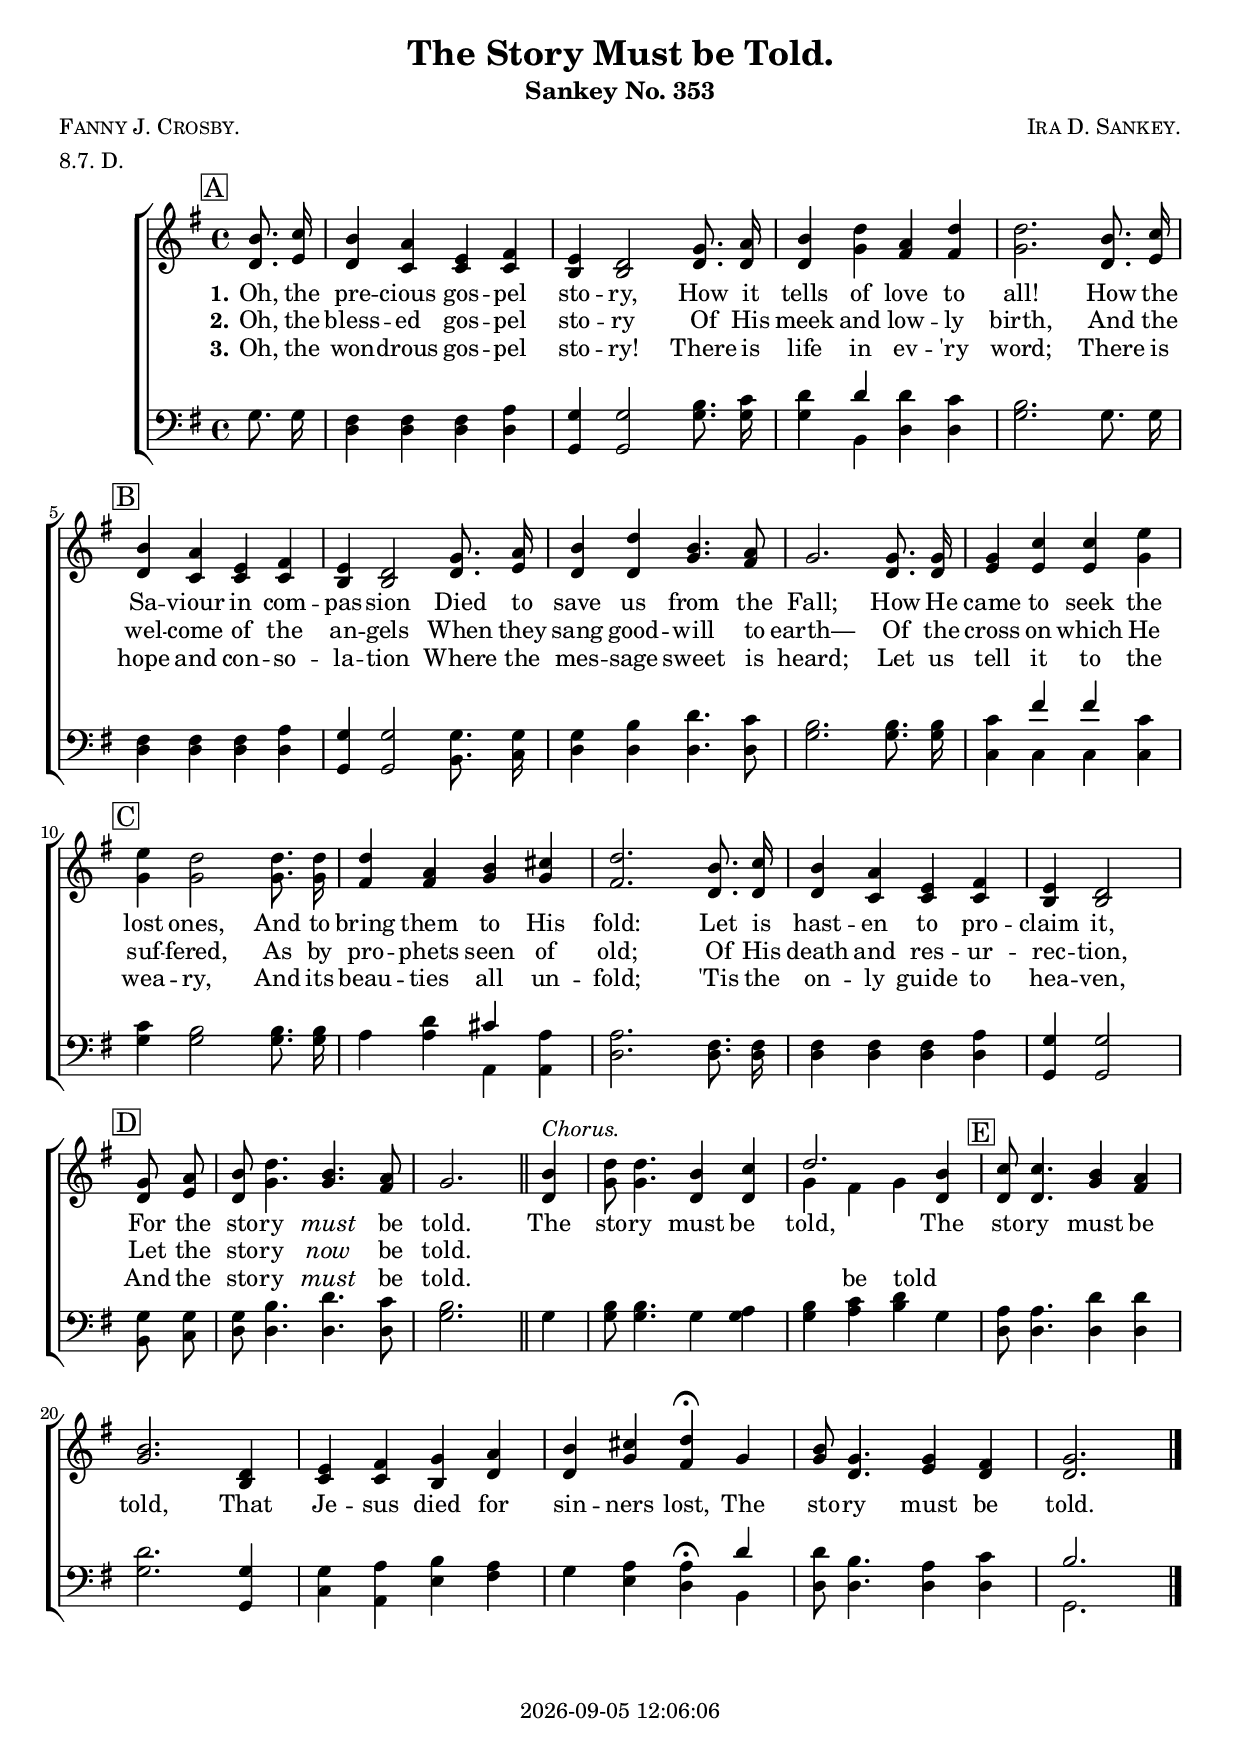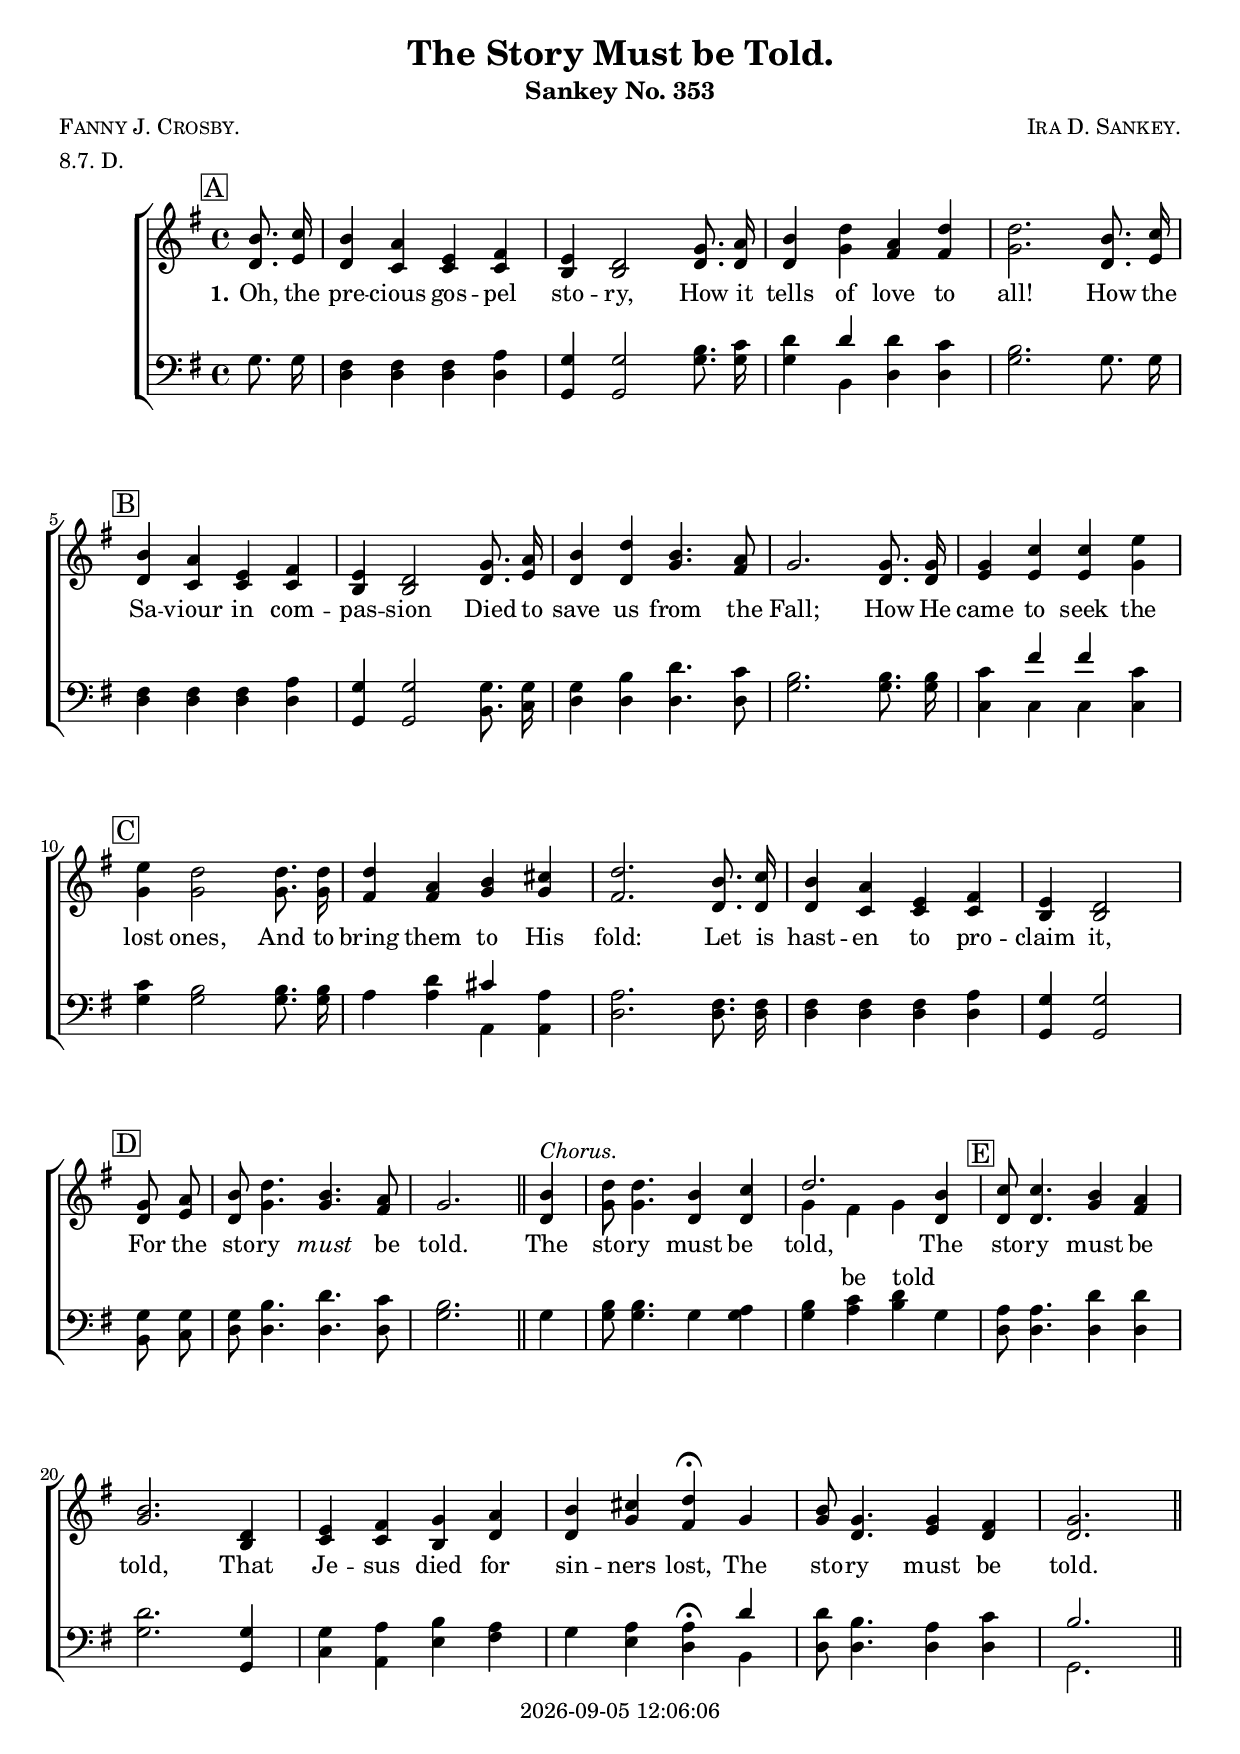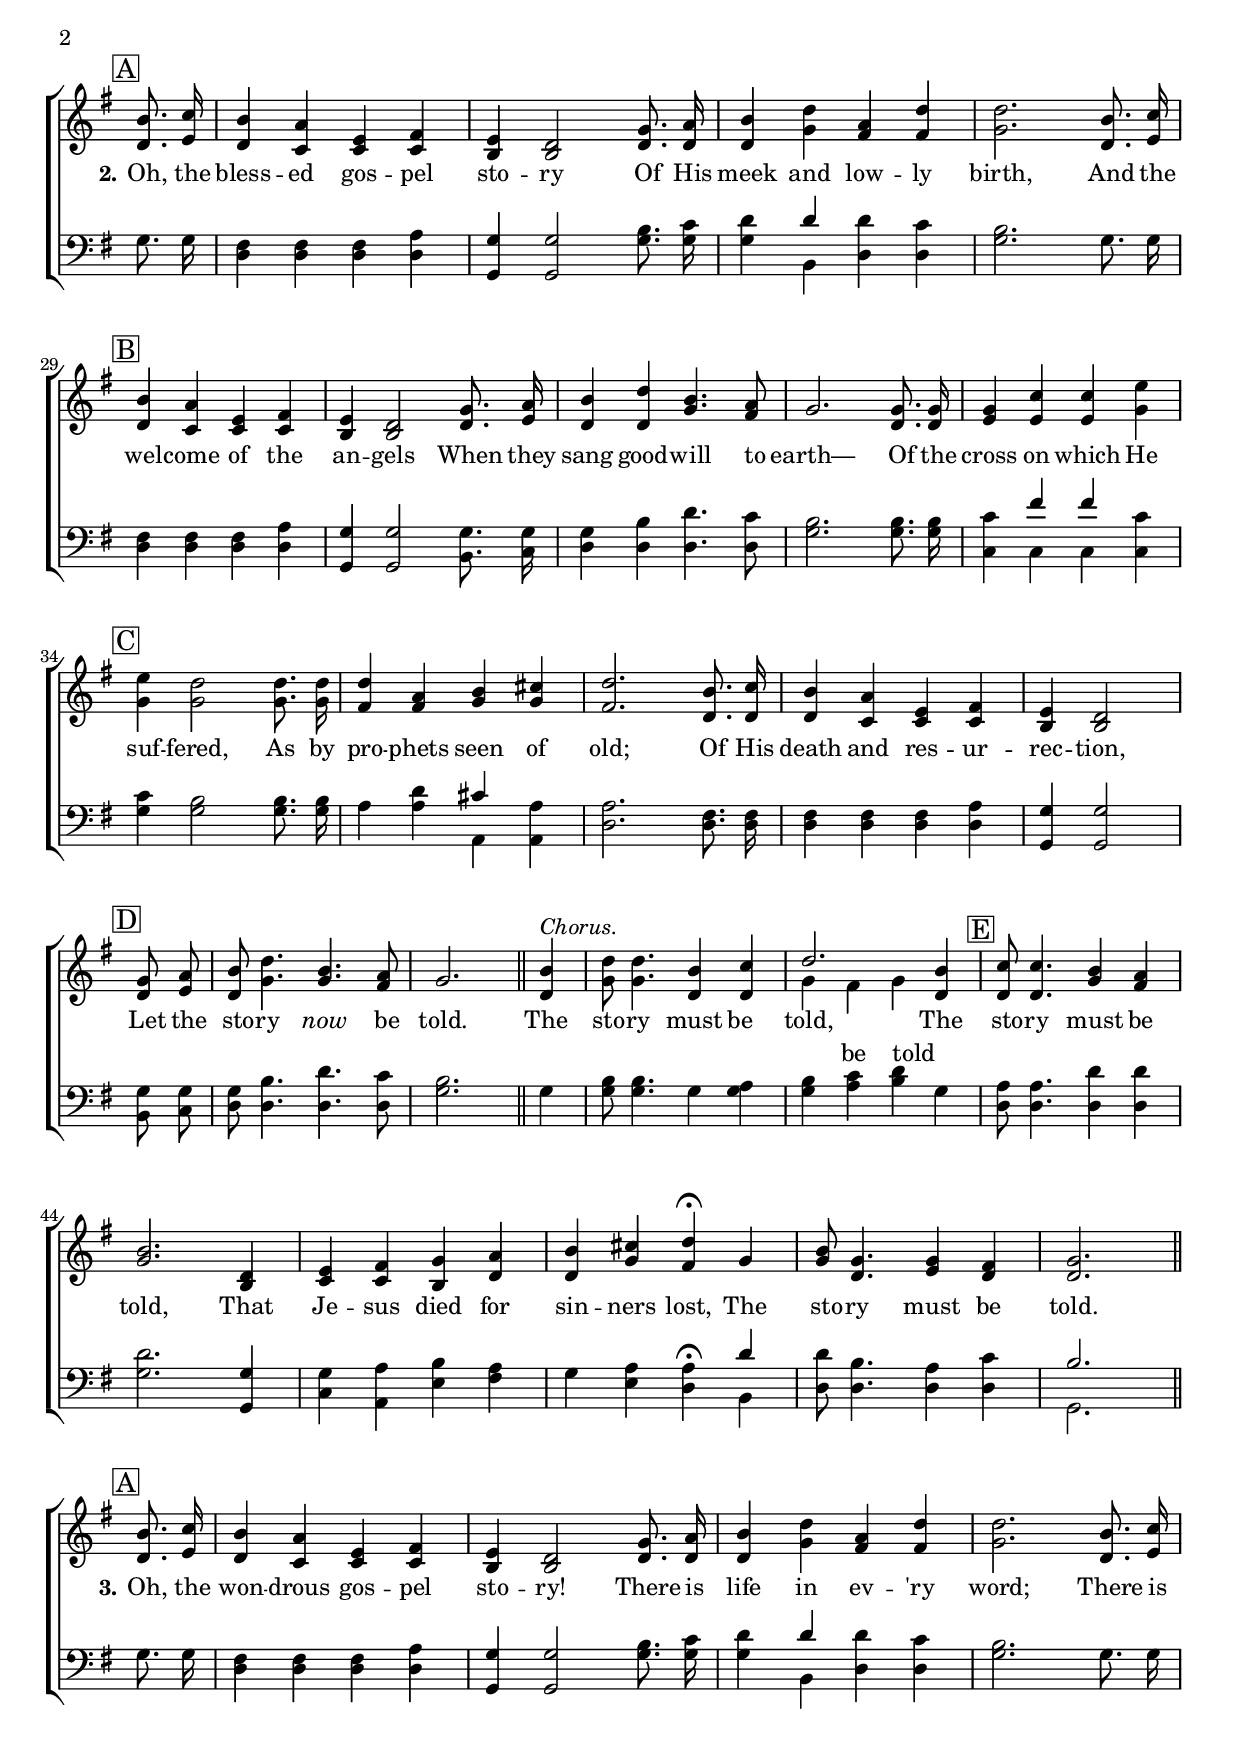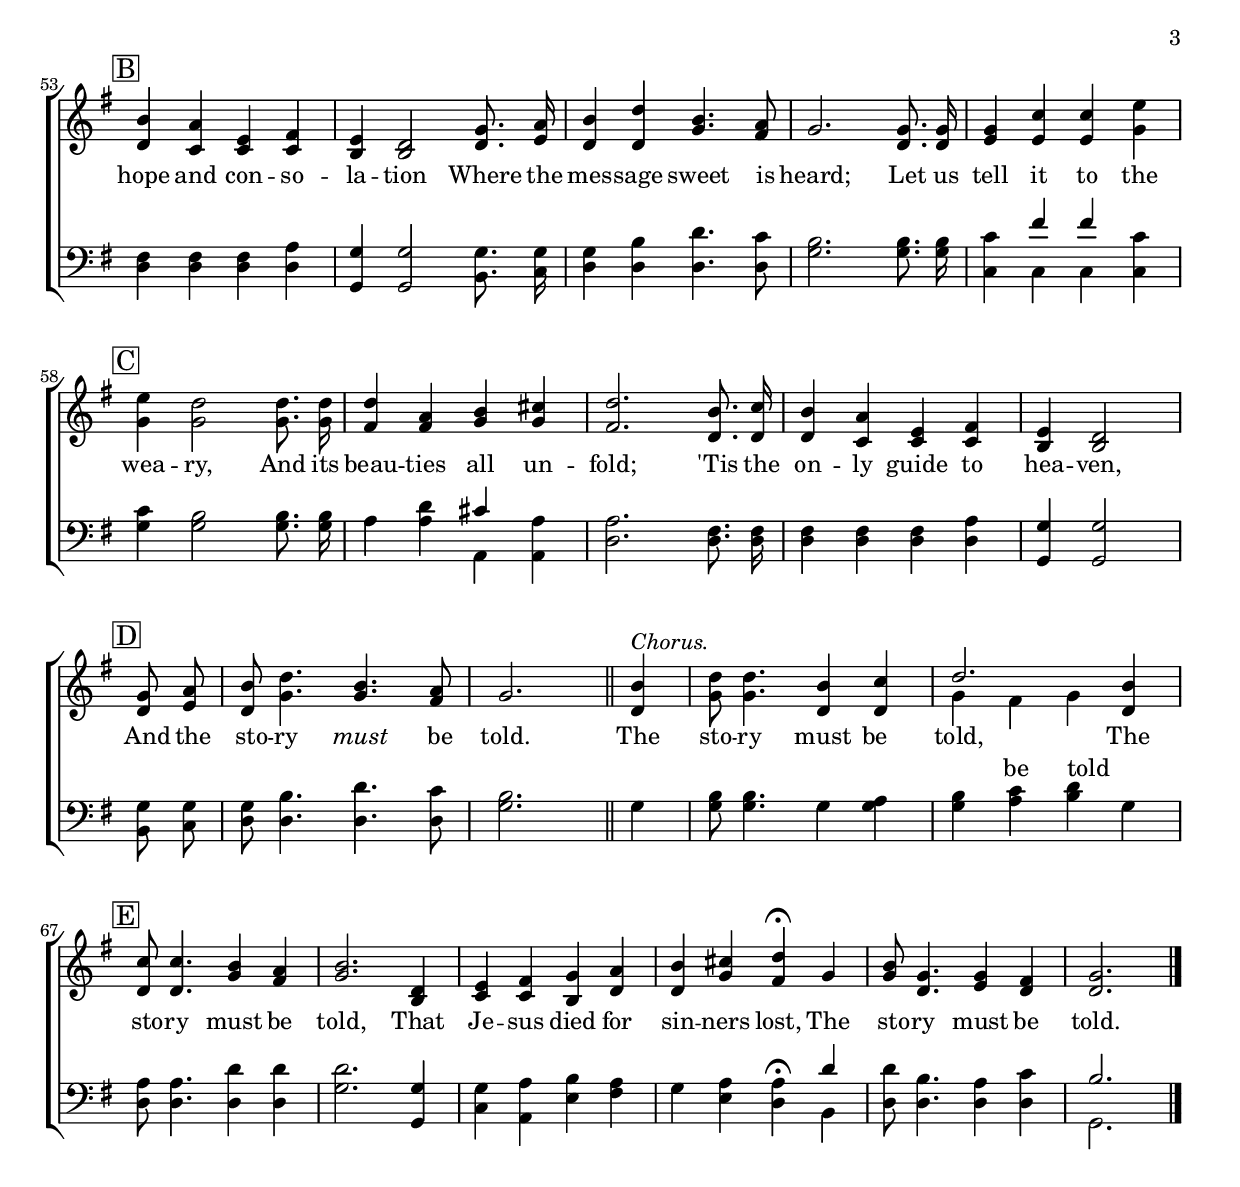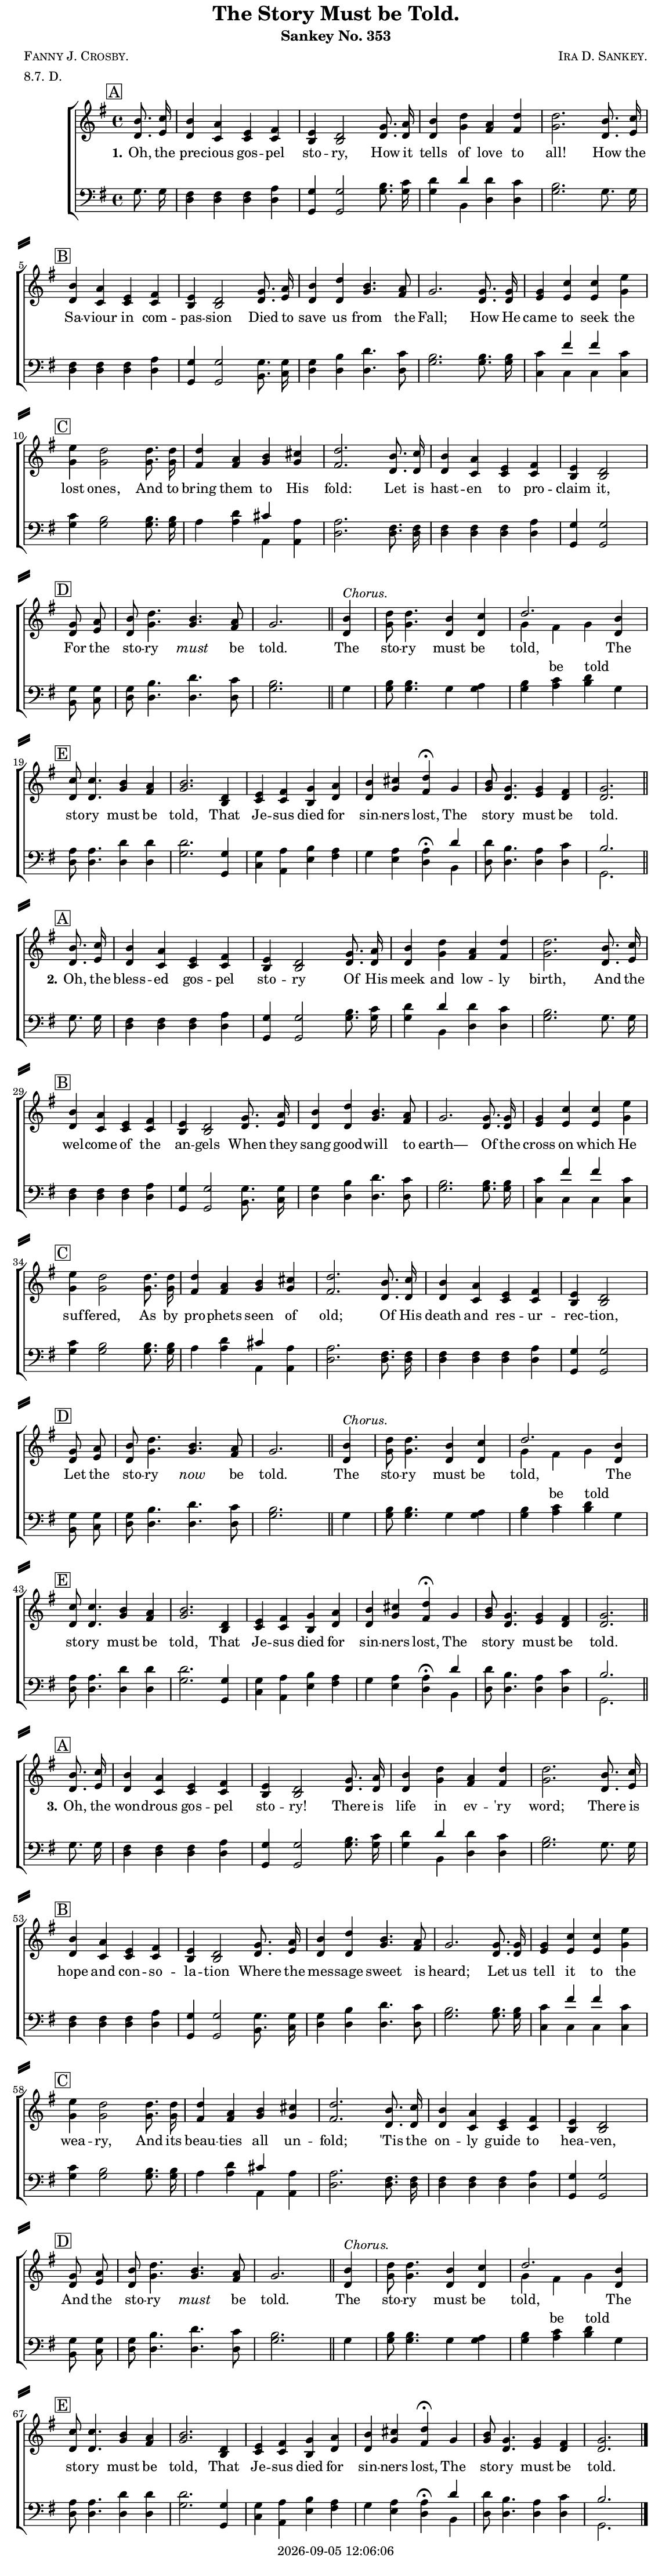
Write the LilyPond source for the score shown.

\version "2.22.1"

\include "articulate.ly"

today = #(strftime "%Y-%m-%d %H:%M:%S" (localtime (current-time)))

#(set-global-staff-size 19)

\header {
% centered at top
%  dedication  = "dedication"
  title       = "The Story Must be Told."
  subtitle    = "Sankey No. 353"
%  subsubtitle = "Sankey 880 No. Y"
%  instrument  = "instrument"
  
% arrangement of following lines:
%
%  poet    composer
%  meter   arranger
%  piece       opus

  composer    = \markup\smallCaps "Ira D. Sankey."
%  arranger    = "arranger"
%  opus        = "opus"

  poet        = \markup\smallCaps "Fanny J. Crosby."
  meter       = \markup\smallCaps "8.7. D."
%  piece       = \markup\smallCaps "piece"

% centered at bottom
% tagline     = "tagline" % default lilypond version
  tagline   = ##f
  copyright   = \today
}


global = {
  \key g \major
  \time 4/4
  \partial 4
}

RehearsalTrack = {
% \set Score.currentBarNumber = #5
  \mark \markup { \box "A" } s4 s1*4
  \mark \markup { \box "B" }    s1*5
  \mark \markup { \box "C" }    s1*4 s2.
  \mark \markup { \box "D" } s4 s1*4
  \mark \markup { \box "E" }    s1*5 s2.
}

TempoTrack = {
  \set Score.tempoHideNote = ##t
  \tempo 4=120
}

nl = { \bar "||" \break }

soprano = \relative {
  \autoBeamOff
  b'8. c16
  b4 a e fis
  e4 d2 g8. a16
  b4 d a d
  d2. b8. c16
  b4 a e fis % B
  e4 d2 g8. a16
  b4 d b4. a8
  g2. 8. 16
  g4 c c e
  e4 d2 8. 16 % C
  d4 a b cis
  d2. b8. c16
  b4 a e fis
  e4 d2 \bar "|" \break g8 a
  b8 d4. b a8 % D
  g2. \bar "||" b4^\markup\italic Chorus.
  d8 4. b4 c
  d2. b4
  c8 4. b4 a % E
  b2. d,4
  e4 fis g a
  b4 cis d\fermata g,
  b8 g4. 4 fis
  g2.
}

alto = \relative {
  \autoBeamOff
  d'8. e16
  d4 c c c
  b4 2 d8. 16
  d4 g fis fis
  g2. d8. e16
  d4 c c c % B
  b4 2 d8. e16
  d4 4 g4. fis8
  g2. d8. 16
  e4 4 4 g
  g4 2 8. 16 % C
  fis4 4 g g
  fis2. d8. 16
  d4 c c c
  b4 2 d8 e
  d8 g4. 4. fis8 % D
  g2. d4
  g8 4. d4 4
  g4 fis g d
  d8 4. g4 fis % E
  g2. b,4
  c4 4 b d
  d4 g fis\fermata g
  g8 d4. e4 d
  d2.
}

tenor = \relative {
  \autoBeamOff
  g8. 16
  fis4 4 4 a
  g4 2 b8. c16
  d4 4 4 c
  b2. g8. 16
  fis4 4 4 a % B
  g4 2 8. 16
  g4 b d4. c8
  b2. 8. 16
  c4 fis fis c
  c4 b2 8. 16 % C
  a4 d cis a
  a2. fis8. 16
  fis4 4 4 a
  g4 2 8 8
  g8 b4. d c8 % D
  b2. g4
  b8 4. g4 a
  b4 c d g,
  a8 4. d4 4 % E
  d2. g,4
  g4 a b a
  g4 a a\fermata d
  d8 b4. a4 c
  b2.
}

bass = \relative {
  \autoBeamOff
  g8. 16
  d4 4 4 4
  g,4 2 g'8. 16
  g4 b, d d
  g2. 8. 16
  d4 4 4 4 % B
  g,4 2 b8. c16
  d4 4 4. 8
  g2. 8. 16
  c,4 4 4 4
  g'4 2 8. 16
  a4 4 a, a
  d2. 8. 16
  d4 4 4 4
  g,4 2 b8 c
  d8 4. 4. 8
  g2. 4
  g8 4. 4 4
  g4 a b g
  d8 4. 4 4 % E
  g2. g,4
  c4 a e' fis
  g4 e d\fermata b
  d8 4. 4 4
  g,2.
}

nom  = {   \set ignoreMelismata = ##t }
yesm = { \unset ignoreMelismata       }

chorus = \lyricmode {
  The sto -- ry must be told,
  The sto -- ry must be told,
  That Je -- sus died for sin -- ners lost,
  The sto -- ry must be told.
}

chorusMen = \lyricmode {
  _ _ _ _ _ _ _ _ _ _
  _ _ _ _ _ _ _ _ _ _
  _ _ _ _ _ _ _ _ _ _
  _ _ _ _ _ _ _ _ _ _
  _ _ _ _ _ _ _ _ _ _
  _ _ _ _ _ _ _ _ _ _
  _ _ _ _ _ _
  be told
  _ _ _ _ _ _ _ _ _ _
  _ _ _ _ _ _ _ _ _ _
}

verses = 3

wordsOne = \lyricmode {
  \set stanza = "1."
  Oh, the pre -- cious gos -- pel sto -- ry,
  How it tells of love to all!
  How the Sa -- viour in com -- pas -- sion
  Died to save us from the Fall;
  How He came to seek the lost ones,
  And to bring them to His fold:
  Let is hast -- en to pro -- claim it,
  For the sto -- ry \markup\italic must be told.
}
  
wordsTwo = \lyricmode {
  \set stanza = "2."
  Oh, the bless -- ed gos -- pel sto -- ry
  Of His meek and low -- ly birth,
  And the wel -- come of the an -- gels
  When they sang good -- will to earth—
  Of the cross on which He suf -- fered,
  As by pro -- phets seen of old;
  Of His death and res -- ur -- rec -- tion,
  Let the sto -- ry \markup\italic now be told.
}
  
wordsThree = \lyricmode {
  \set stanza = "3."
  Oh, the won -- drous gos -- pel sto -- ry!
  There is life in ev -- 'ry word;
  There is hope and con -- so -- la -- tion
  Where the mes -- sage sweet is heard;
  Let us tell it to the wea -- ry,
  And its beau -- ties all un -- fold;
  'Tis the on -- ly guide to hea -- ven,
  And the sto -- ry \markup\italic must be told.
}
  
wordsMidiSop = \lyricmode {
  \set stanza = "1."
  "Oh, " "the " pre "cious " gos "pel " sto "ry, "
  "\nHow " "it " "tells " "of " "love " "to " "all! "
  "\nHow " "the " Sa "viour " "in " com pas "sion "
  "\nDied " "to " "save " "us " "from " "the " "Fall; "
  "\nHow " "He " "came " "to " "seek " "the " "lost " "ones, "
  "\nAnd " "to " "bring " "them " "to " "His " "fold: "
  "\nLet " "is " hast "en " "to " pro "claim " "it, "
  "\nFor " "the " sto "ry " "must " "be " "told. "
  "\nThe " sto "ry " "must " "be " "told, "
  "\nThe " sto "ry " "must " "be " "told, "
  "\nThat " Je "sus " "died " "for " sin "ners " "lost, "
  "\nThe " sto "ry " "must " "be " "told. "

  \set stanza = "2."
  "\nOh, " "the " bless "ed " gos "pel " sto "ry "
  "\nOf " "His " "meek " "and " low "ly " "birth, "
  "\nAnd " "the " wel "come " "of " "the " an "gels "
  "\nWhen " "they " "sang " good "will " "to " "earth— "
  "\nOf " "the " "cross " "on " "which " "He " suf "fered, "
  "\nAs " "by " pro "phets " "seen " "of " "old; "
  "\nOf " "His " "death " "and " res ur rec "tion, "
  "\nLet " "the " sto "ry " "now " "be " "told. "
  "\nThe " sto "ry " "must " "be " "told, "
  "\nThe " sto "ry " "must " "be " "told, "
  "\nThat " Je "sus " "died " "for " sin "ners " "lost, "
  "\nThe " sto "ry " "must " "be " "told. "

  \set stanza = "3."
  "\nOh, " "the " won "drous " gos "pel " sto "ry! "
  "\nThere " "is " "life " "in " ev "'ry " "word; "
  "\nThere " "is " "hope " "and " con so la "tion "
  "\nWhere " "the " mes "sage " "sweet " "is " "heard; "
  "\nLet " "us " "tell " "it " "to " "the " wea "ry, "
  "\nAnd " "its " beau "ties " "all " un "fold; "
  "\n'Tis " "the " on "ly " "guide " "to " hea "ven, "
  "\nAnd " "the " sto "ry " "must " "be " "told. "
  "\nThe " sto "ry " "must " "be " "told, "
  "\nThe " sto "ry " "must " "be " "told, "
  "\nThat " Je "sus " "died " "for " sin "ners " "lost, "
  "\nThe " sto "ry " "must " "be " "told. "
}

wordsMidi = \lyricmode {
  \set stanza = "1."
  "Oh, " "the " pre "cious " gos "pel " sto "ry, "
  "\nHow " "it " "tells " "of " "love " "to " "all! "
  "\nHow " "the " Sa "viour " "in " com pas "sion "
  "\nDied " "to " "save " "us " "from " "the " "Fall; "
  "\nHow " "He " "came " "to " "seek " "the " "lost " "ones, "
  "\nAnd " "to " "bring " "them " "to " "His " "fold: "
  "\nLet " "is " hast "en " "to " pro "claim " "it, "
  "\nFor " "the " sto "ry " "must " "be " "told. "
  "\nThe " sto "ry " "must " "be " "told, " "be " "told, "
  "\nThe " sto "ry " "must " "be " "told, "
  "\nThat " Je "sus " "died " "for " sin "ners " "lost, "
  "\nThe " sto "ry " "must " "be " "told. "

  \set stanza = "2."
  "\nOh, " "the " bless "ed " gos "pel " sto "ry "
  "\nOf " "His " "meek " "and " low "ly " "birth, "
  "\nAnd " "the " wel "come " "of " "the " an "gels "
  "\nWhen " "they " "sang " good "will " "to " "earth— "
  "\nOf " "the " "cross " "on " "which " "He " suf "fered, "
  "\nAs " "by " pro "phets " "seen " "of " "old; "
  "\nOf " "His " "death " "and " res ur rec "tion, "
  "\nLet " "the " sto "ry " "now " "be " "told. "
  "\nThe " sto "ry " "must " "be " "told, " "be " "told, "
  "\nThe " sto "ry " "must " "be " "told, "
  "\nThat " Je "sus " "died " "for " sin "ners " "lost, "
  "\nThe " sto "ry " "must " "be " "told. "

  \set stanza = "3."
  "\nOh, " "the " won "drous " gos "pel " sto "ry! "
  "\nThere " "is " "life " "in " ev "'ry " "word; "
  "\nThere " "is " "hope " "and " con so la "tion "
  "\nWhere " "the " mes "sage " "sweet " "is " "heard; "
  "\nLet " "us " "tell " "it " "to " "the " wea "ry, "
  "\nAnd " "its " beau "ties " "all " un "fold; "
  "\n'Tis " "the " on "ly " "guide " "to " hea "ven, "
  "\nAnd " "the " sto "ry " "must " "be " "told. "
  "\nThe " sto "ry " "must " "be " "told, " "be " "told, "
  "\nThe " sto "ry " "must " "be " "told, "
  "\nThat " Je "sus " "died " "for " sin "ners " "lost, "
  "\nThe " sto "ry " "must " "be " "told. "
}

\book {
  \bookOutputSuffix "midi-sop"
  \score {
%    \articulate
        \new ChoirStaff <<
                                % Soprano staff
          \new Staff = soprano
          <<
            \new Voice { \repeat unfold \verses \TempoTrack     }
            \new Voice { \global \repeat unfold \verses \soprano \bar "|." }
            \addlyrics \wordsMidiSop
          >>
                                % Alto staff
          \new Staff = alto
          <<
            \new Voice { \global \repeat unfold \verses { \alto \nl } \bar "|." }
          >>
                                % Tenor staff
          \new Staff = tenor
          <<
            \clef "treble_8"
            \new Voice { \global \repeat unfold \verses \tenor }
          >>
                                % Bass staff
          \new Staff = bass
          <<
            \clef "bass"
            \new Voice { \global \repeat unfold \verses \bass }
          >>
        >>
    \midi {}
  }
}

\book {
  \bookOutputSuffix "midi"
  \score {
%    \articulate
        \new ChoirStaff <<
                                % Soprano staff
          \new Staff = soprano
          <<
            \new Voice { \repeat unfold \verses \TempoTrack     }
          >>
                                % Alto staff
          \new Staff = alto
          <<
            \new Voice { \global \repeat unfold \verses { \alto \nl } \bar "|." }
            \addlyrics \wordsMidi
          >>
                                % Tenor staff
          \new Staff = tenor
          <<
            \clef "treble_8"
            \new Voice { \global \repeat unfold \verses \tenor }
          >>
                                % Bass staff
          \new Staff = bass
          <<
            \clef "bass"
            \new Voice { \global \repeat unfold \verses \bass }
          >>
        >>
    \midi {}
  }
}

\book {
  \bookOutputSuffix "repeat"
  \score {
        \new ChoirStaff <<
                                  % Joint soprano/alto staff
          \new Staff \with { printPartCombineTexts = ##f }
          <<
            \new Voice \RehearsalTrack
            \new Voice \TempoTrack
            \new NullVoice = "aligner" \soprano
            \new Voice = "women" \partCombine { \global \soprano \bar "|." } { \global \alto }
            \new Lyrics \lyricsto "aligner" { \wordsOne \chorus }
            \new Lyrics \lyricsto "aligner"   \wordsTwo
            \new Lyrics \lyricsto "aligner"   \wordsThree
          >>
                                  % Joint tenor/bass staff
          \new Staff = men \with { printPartCombineTexts = ##f }
          <<
            \clef "bass"
            \new Voice \partCombine { \global \tenor } { \global \bass }
            \new NullVoice = alignerT \tenor
            \new Lyrics \with {alignAboveContext = men} \lyricsto alignerT \chorusMen
          >>
        >>
    \layout {
      indent = 1.5\cm
      \pointAndClickOff
      \context {
        \Staff \RemoveAllEmptyStaves
      }
    }
  }
}

\book {
  \bookOutputSuffix "single"
  \score {
        \new ChoirStaff <<
                                  % Joint soprano/alto staff
          \new Staff \with { printPartCombineTexts = ##f }
          <<
            \new Voice { \repeat unfold \verses \RehearsalTrack }
            \new Voice { \repeat unfold \verses \TempoTrack }
            \new NullVoice = "aligner" { \repeat unfold \verses \soprano }
            \new Voice = "women" \partCombine { \global \repeat unfold \verses \soprano \bar "|." }
                                               { \global \repeat unfold \verses { \alto \nl } \bar "|." }
            \new Lyrics \lyricsto "aligner" { \wordsOne   \chorus
                                              \wordsTwo   \chorus
                                              \wordsThree \chorus
                                            }
          >>
                                  % Joint tenor/bass staff
          \new Staff = men \with { printPartCombineTexts = ##f }
          <<
            \clef "bass"
            \new Voice = "men" \partCombine { \global \repeat unfold \verses \tenor }
                                            { \global \repeat unfold \verses \bass }
            \new NullVoice = alignerT { \repeat unfold \verses \tenor }
            \new Lyrics \with {alignAboveContext = men} \lyricsto alignerT {\repeat unfold \verses \chorusMen}
          >>
        >>
    \layout {
      indent = 1.5\cm
      \pointAndClickOff
      \context {
        \Staff \RemoveAllEmptyStaves
      }
    }
  }
}

\book {
  \bookOutputSuffix "singlepage"
  \paper {
    top-margin = 0
    left-margin = 7
    right-margin = 1
    paper-width = 190\mm
    page-breaking = #ly:one-page-breaking
    system-system-spacing.basic-distance = #15
    system-separator-markup = \slashSeparator
  }
  \score {
        \new ChoirStaff <<
                                  % Joint soprano/alto staff
          \new Staff \with { printPartCombineTexts = ##f }
          <<
            \new Voice { \repeat unfold \verses \RehearsalTrack }
            \new Voice { \repeat unfold \verses \TempoTrack }
            \new NullVoice = "aligner" { \repeat unfold \verses \soprano }
            \new Voice = "women" \partCombine { \global \repeat unfold \verses \soprano \bar "|." }
                                               { \global \repeat unfold \verses { \alto \nl } \bar "|." }
            \new Lyrics \lyricsto "aligner" { \wordsOne   \chorus
                                              \wordsTwo   \chorus
                                              \wordsThree \chorus
                                            }
          >>
                                  % Joint tenor/bass staff
          \new Staff = men \with { printPartCombineTexts = ##f }
          <<
            \clef "bass"
            \new Voice \partCombine { \global \repeat unfold \verses \tenor }
                                            { \global \repeat unfold \verses \bass }
            \new NullVoice = alignerT { \repeat unfold \verses \tenor }
            \new Lyrics \with {alignAboveContext = men} \lyricsto alignerT {\repeat unfold \verses \chorusMen}
          >>
        >>
    \layout {
      indent = 1.5\cm
      \pointAndClickOff
      \context {
        \Staff \RemoveAllEmptyStaves
      }
    }
  }
}
